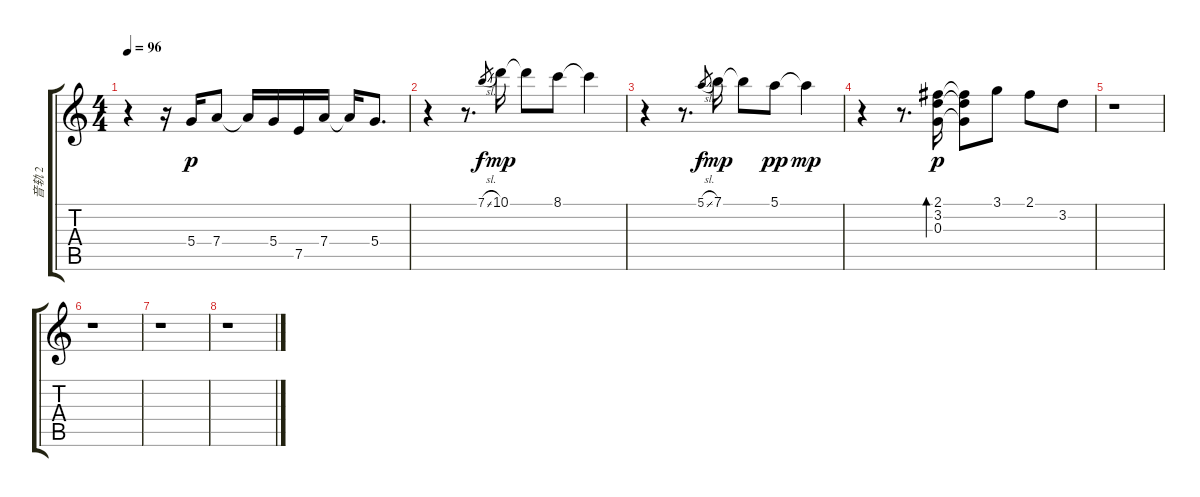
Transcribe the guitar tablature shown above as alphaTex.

\track ("音轨 2" "音轨 2") {instrument acousticguitarsteel}
\staff {score tabs}
\tuning (E4 B3 G3 D3 A2 E2) {hide}
\ts (4 4)
\tempo 96
\clef g2
\ks c
r.4{dy mp} r.16 5.4.16{dy p} 7.4.8 7.4{t}.16 5.4.16 7.5.16 7.4.16 7.4{t}.16 5.4.8{d} |
r.4 r.8{d} 7.1{sl}.8{gr dy f} 10.1.16{dy mp} 10.1{t}.8 8.1.8 8.1{t}.4 |
r.4 r.8{d} 5.1{sl}.8{gr dy f} 7.1.16{dy mp} 7.1{t}.8 5.1.8{dy pp} 5.1{t}.4{dy mp} |
r.4 r.8{d} (2.1 3.2 0.3).16{bd 120 dy p} (2.1{t} 3.2{t} 0.3{t}).8 3.1.8 2.1.8 3.2.8 |
r.1 |
r.1 |
r.1 |
r.1
